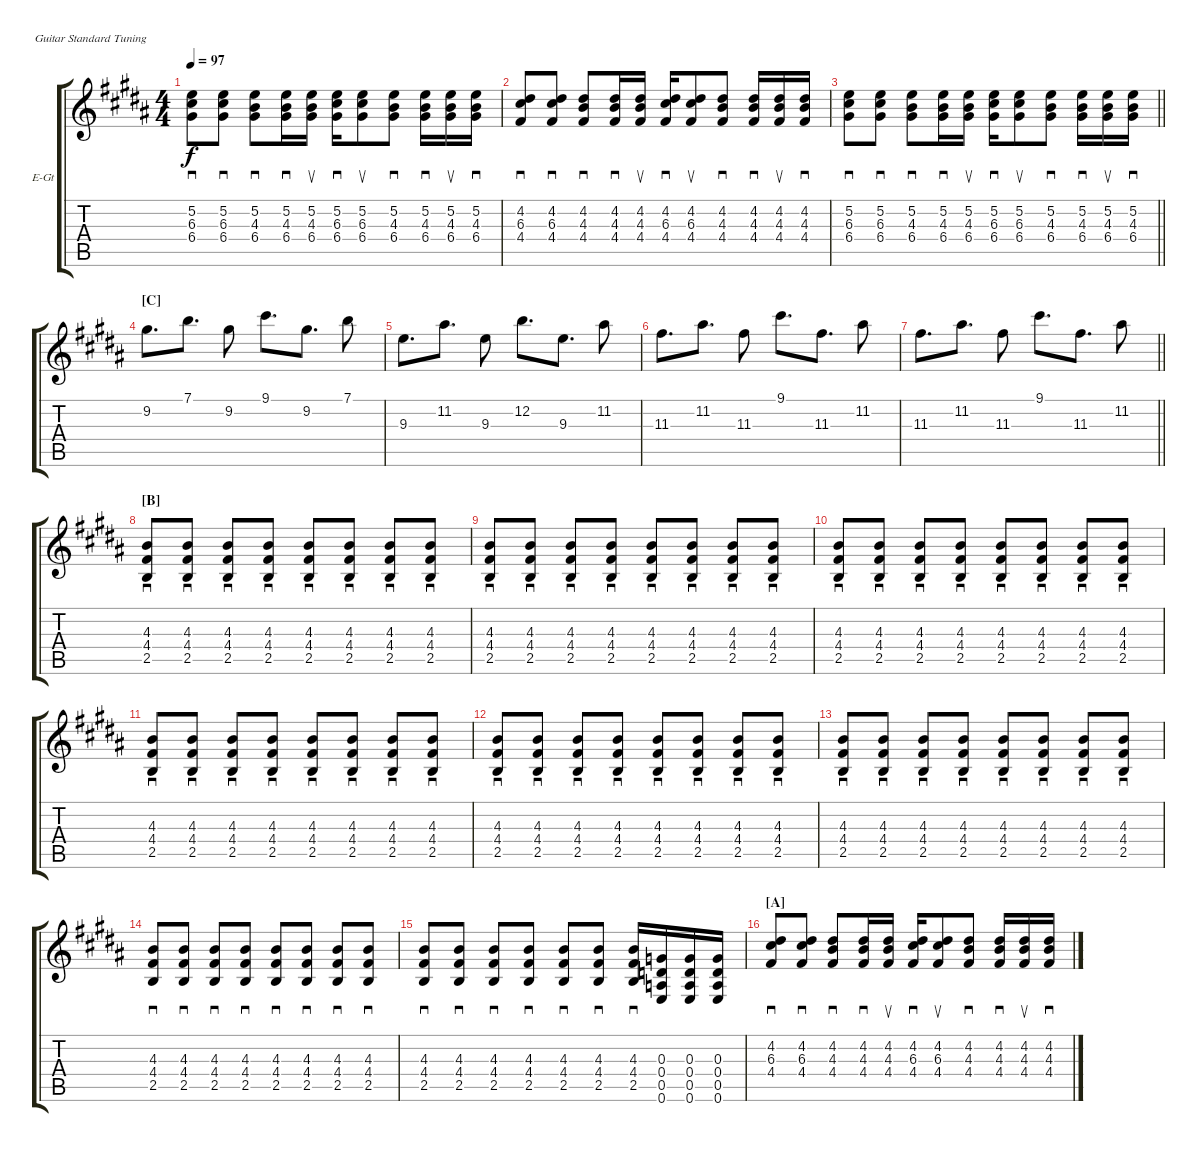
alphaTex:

\bracketExtendMode groupsimilarinstruments
\firstSystemTrackNameOrientation horizontal
\otherSystemsTrackNameOrientation horizontal
\track ("Nick Valensi" "E-Gt") {instrument distortionguitar}
\staff {score tabs}
\tuning (E4 B3 G3 D3 A2 E2)
\ts (4 4)
\tempo 97
\clef g2
\ks b
(5.2 6.3 6.4).8{sd dy f} (5.2 6.3 6.4).8{sd} (5.2 4.3 6.4).8{sd} (5.2 4.3 6.4).16{sd} (5.2 4.3 6.4).16{su} (5.2 6.3 6.4).16{sd} (5.2 6.3 6.4).8{su} (5.2 4.3 6.4).8{sd} (5.2 4.3 6.4).16{sd} (5.2 4.3 6.4).16{su} (5.2 4.3 6.4).16{sd} |
(4.2 6.3 4.4).8{sd} (4.2 6.3 4.4).8{sd} (4.2 4.3 4.4).8{sd} (4.2 4.3 4.4).16{sd} (4.2 4.3 4.4).16{su} (4.2 6.3 4.4).16{sd} (4.2 6.3 4.4).8{su} (4.2 4.3 4.4).8{sd} (4.2 4.3 4.4).16{sd} (4.2 4.3 4.4).16{su} (4.2 4.3 4.4).16{sd} |
\barLineRight lightlight
(5.2 6.3 6.4).8{sd} (5.2 6.3 6.4).8{sd} (5.2 4.3 6.4).8{sd} (5.2 4.3 6.4).16{sd} (5.2 4.3 6.4).16{su} (5.2 6.3 6.4).16{sd} (5.2 6.3 6.4).8{su} (5.2 4.3 6.4).8{sd} (5.2 4.3 6.4).16{sd} (5.2 4.3 6.4).16{su} (5.2 4.3 6.4).16{sd} |
\section ("C" "")
9.2.8{d} 7.1.8{d} 9.2.8 9.1.8{d} 9.2.8{d} 7.1.8 |
9.3.8{d} 11.2.8{d} 9.3.8 12.2.8{d} 9.3.8{d} 11.2.8 |
11.3.8{d} 11.2.8{d} 11.3.8 9.1.8{d} 11.3.8{d} 11.2.8 |
\barLineRight lightlight
11.3.8{d} 11.2.8{d} 11.3.8 9.1.8{d} 11.3.8{d} 11.2.8 |
\section ("B" "")
(4.3 4.4 2.5).8{sd} (4.3 4.4 2.5).8{sd} (4.3 4.4 2.5).8{sd} (4.3 4.4 2.5).8{sd} (4.3 4.4 2.5).8{sd} (4.3 4.4 2.5).8{sd} (4.3 4.4 2.5).8{sd} (4.3 4.4 2.5).8{sd} |
(4.3 4.4 2.5).8{sd} (4.3 4.4 2.5).8{sd} (4.3 4.4 2.5).8{sd} (4.3 4.4 2.5).8{sd} (4.3 4.4 2.5).8{sd} (4.3 4.4 2.5).8{sd} (4.3 4.4 2.5).8{sd} (4.3 4.4 2.5).8{sd} |
(4.3 4.4 2.5).8{sd} (4.3 4.4 2.5).8{sd} (4.3 4.4 2.5).8{sd} (4.3 4.4 2.5).8{sd} (4.3 4.4 2.5).8{sd} (4.3 4.4 2.5).8{sd} (4.3 4.4 2.5).8{sd} (4.3 4.4 2.5).8{sd} |
(4.3 4.4 2.5).8{sd} (4.3 4.4 2.5).8{sd} (4.3 4.4 2.5).8{sd} (4.3 4.4 2.5).8{sd} (4.3 4.4 2.5).8{sd} (4.3 4.4 2.5).8{sd} (4.3 4.4 2.5).8{sd} (4.3 4.4 2.5).8{sd} |
(4.3 4.4 2.5).8{sd} (4.3 4.4 2.5).8{sd} (4.3 4.4 2.5).8{sd} (4.3 4.4 2.5).8{sd} (4.3 4.4 2.5).8{sd} (4.3 4.4 2.5).8{sd} (4.3 4.4 2.5).8{sd} (4.3 4.4 2.5).8{sd} |
(4.3 4.4 2.5).8{sd} (4.3 4.4 2.5).8{sd} (4.3 4.4 2.5).8{sd} (4.3 4.4 2.5).8{sd} (4.3 4.4 2.5).8{sd} (4.3 4.4 2.5).8{sd} (4.3 4.4 2.5).8{sd} (4.3 4.4 2.5).8{sd} |
(4.3 4.4 2.5).8{sd} (4.3 4.4 2.5).8{sd} (4.3 4.4 2.5).8{sd} (4.3 4.4 2.5).8{sd} (4.3 4.4 2.5).8{sd} (4.3 4.4 2.5).8{sd} (4.3 4.4 2.5).8{sd} (4.3 4.4 2.5).8{sd} |
(4.3 4.4 2.5).8{sd} (4.3 4.4 2.5).8{sd} (4.3 4.4 2.5).8{sd} (4.3 4.4 2.5).8{sd} (4.3 4.4 2.5).8{sd} (4.3 4.4 2.5).8{sd} (4.3 4.4 2.5).16{sd} (0.6 0.5 0.4 0.3).16 (0.3 0.4 0.5 0.6).16 (0.6 0.5 0.4 0.3).16 |
\section ("A" "")
(4.2 6.3 4.4).8{sd} (4.2 6.3 4.4).8{sd} (4.2 4.3 4.4).8{sd} (4.2 4.3 4.4).16{sd} (4.2 4.3 4.4).16{su} (4.2 6.3 4.4).16{sd} (4.2 6.3 4.4).8{su} (4.2 4.3 4.4).8{sd} (4.2 4.3 4.4).16{sd} (4.2 4.3 4.4).16{su} (4.2 4.3 4.4).16{sd}
